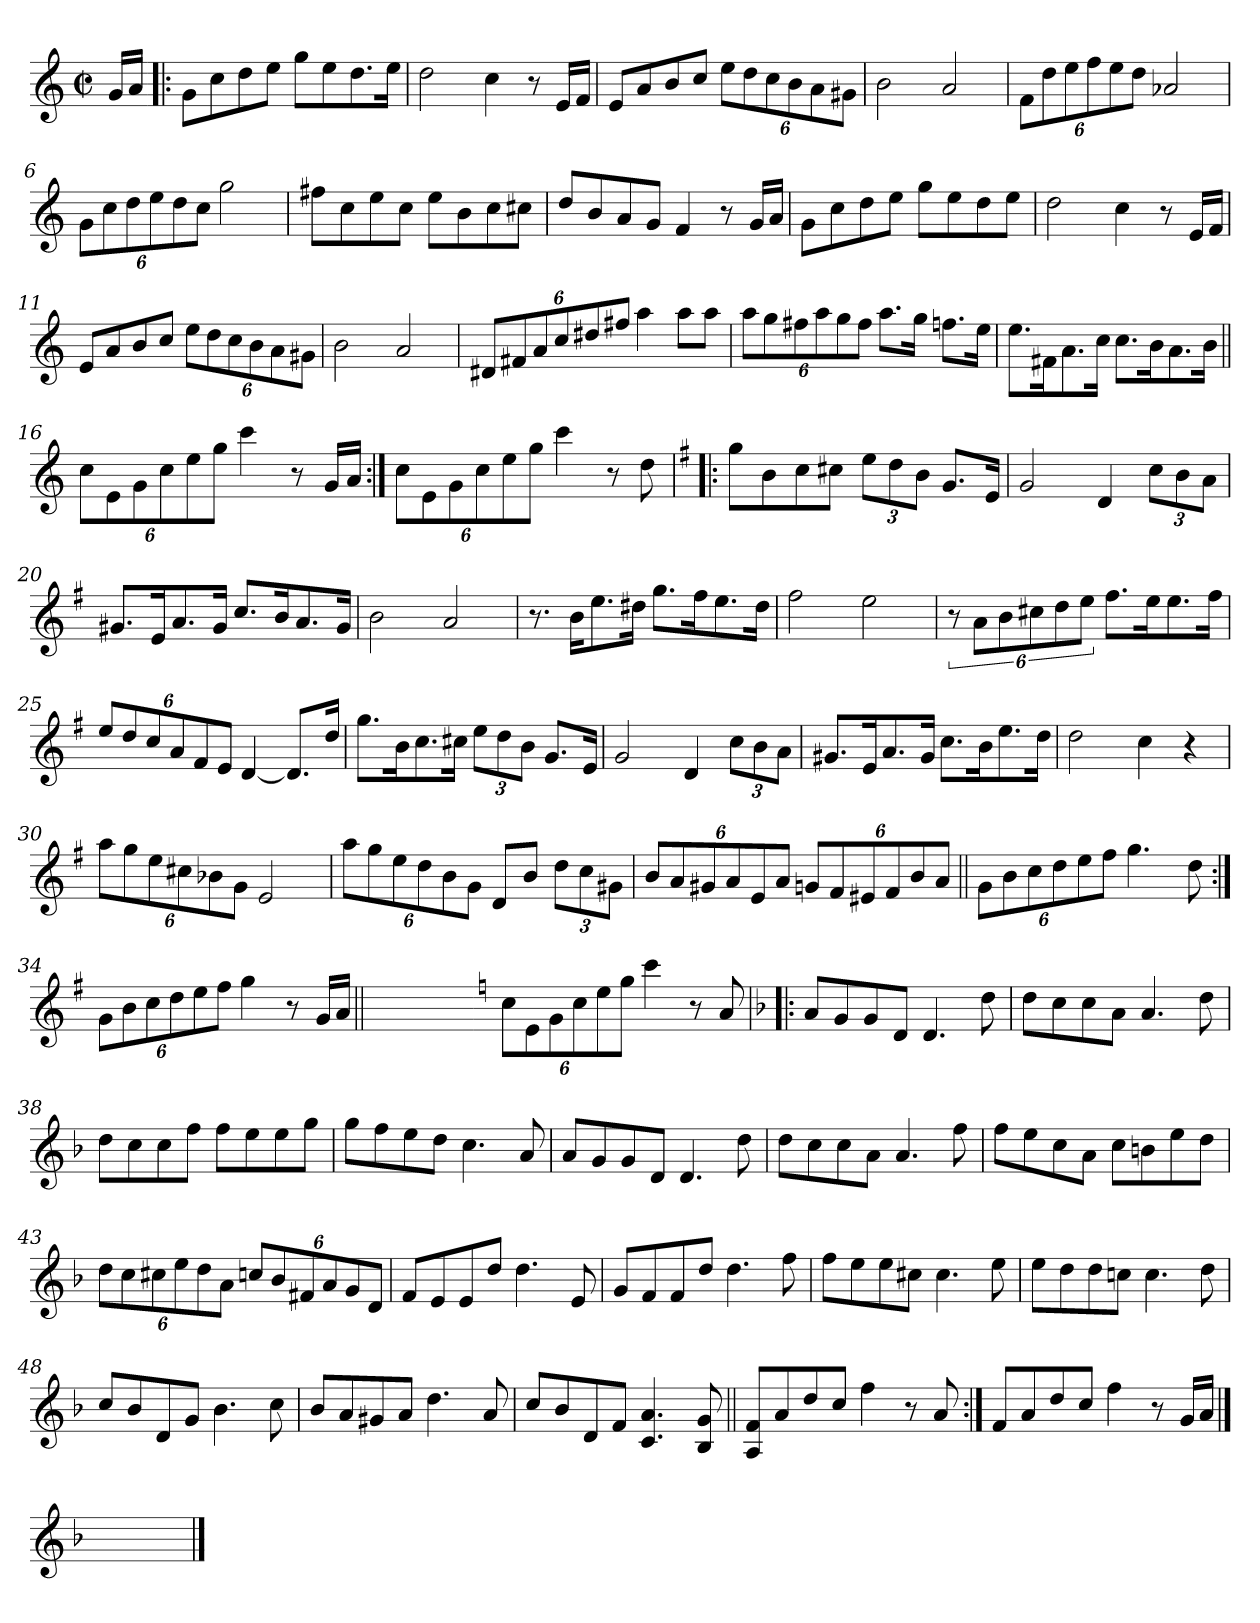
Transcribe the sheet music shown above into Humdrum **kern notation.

**kern
*part1
*staff1
*clefG2
*k[]
*C:
*M2/2
*met(c|)
=
16g/LL
16a/JJ
=1!|:
8g\L
8cc\
8dd\
8ee\J
8gg\L
8ee\
8.dd\
16ee\Jk
=2
2dd\
4cc\
8r
16e/LL
16f/JJ
=3
8e/L
8a/
8b/
8cc/J
12ee\L
12dd\
12cc\
12b\
12a\
12g#X\J
!!LO:LB:g=z
=4
2b\
2a/
=5
12f\L
12dd\
12ee\
12ff\
12ee\
12dd\J
2a-X/
=6
12g\L
12cc\
12dd\
12ee\
12dd\
12cc\J
2gg\
=7
8ff#X\L
8cc\
8ee\
8cc\J
8ee\L
8b\
8cc\
8cc#X\J
!!LO:LB:g=z
=8
8dd/L
8b/
8a/
8g/J
4f/
8r
16g/LL
16a/JJ
=9
8g\L
8cc\
8dd\
8ee\J
8gg\L
8ee\
8dd\
8ee\J
=10
2dd\
4cc\
8r
16e/LL
16f/JJ
=11
8e/L
8a/
8b/
8cc/J
12ee\L
12dd\
12cc\
12b\
12a\
12g#X\J
!!LO:LB:g=z
=12
2b\
2a/
=13
12d#X/L
12f#X/
12a/
12cc/
12dd#X/
12ff#X/J
4aa\
8aa\L
8aa\J
=14
12aa\L
12gg\
12ff#X\
12aa\
12gg\
12ff#\J
8.aa\L
16gg\Jk
8.ffn\L
16ee\Jk
=15
8.ee\L
16f#X\k
8.a\
16cc\Jk
8.cc\L
16b\k
8.a\
16b\Jk
!!LO:LB:g=z
=16||
12cc\L
12e\
12g\
12cc\
12ee\
12gg\J
4ccc\
8r
16g/LL
16a/JJ
=17:|!
12cc\L
12e\
12g\
12cc\
12ee\
12gg\J
4ccc\
8r
8dd\
=18!|:
*k[f#]
*G:
8gg\L
8b\
8cc\
8cc#X\J
12ee\L
12dd\
12b\J
8.g/L
16e/Jk
!!LO:LB:g=z
=19
2g/
4d/
12cc\L
12b\
12a\J
=20
8.g#X/L
16e/k
8.a/
16g#/Jk
8.cc/L
16b/k
8.a/
16g#/Jk
=21
2b\
2a/
=22
8.r
16b\KL
8.ee\
16dd#X\Jk
8.gg\L
16ff#\k
8.ee\
16dd#\Jk
=23
2ff#\
2ee\
!!LO:LB:g=z
=24
12r
12a\L
12b\
12cc#X\
12dd\
12ee\J
8.ff#\L
16ee\k
8.ee\
16ff#\Jk
=25
12ee/L
12dd/
12cc/
12a/
12f#/
12e/J
[4d/
8.d/L]
16dd/Jk
=26
8.gg\L
16b\k
8.cc\
16cc#X\Jk
12ee\L
12dd\
12b\J
8.g/L
16e/Jk
=27
2g/
4d/
12cc\L
12b\
12a\J
!!LO:LB:g=z
=28
8.g#X/L
16e/k
8.a/
16g#/Jk
8.cc\L
16b\k
8.ee\
16dd\Jk
=29
2dd\
4cc\
4r
=30
12aa\L
12gg\
12ee\
12cc#X\
12b-X\
12g\J
2e/
=31
12aa\L
12gg\
12ee\
12dd\
12b\
12g\J
8d/L
8b/J
12dd\L
12cc\
12g#X\J
!!LO:LB:g=z
=32
12b/L
12a/
12g#X/
12a/
12e/
12a/J
12gn/L
12f#/
12e#X/
12f#/
12b/
12a/J
=33||
12g\L
12b\
12cc\
12dd\
12ee\
12ff#\J
4.gg\
8dd\
=34:|!
12g\L
12b\
12cc\
12dd\
12ee\
12ff#\J
4gg\
8r
16g/LL
16a/JJ
=34X1||
*stria0
1ryy
!!LO:PB:g=z
=35-
*stria5
*k[]
*C:
12cc\L
12e\
12g\
12cc\
12ee\
12gg\J
4ccc\
8r
8a/
=36!|:
*k[b-]
*F:
8a/L
8g/
8g/
8d/J
4.d/
8dd\
=37
8dd\L
8cc\
8cc\
8a\J
4.a/
8dd\
=38
8dd\L
8cc\
8cc\
8ff\J
8ff\L
8ee\
8ee\
8gg\J
!!LO:LB:g=z
=39
8gg\L
8ff\
8ee\
8dd\J
4.cc\
8a/
=40
8a/L
8g/
8g/
8d/J
4.d/
8dd\
=41
8dd\L
8cc\
8cc\
8a\J
4.a/
8ff\
=42
8ff\L
8ee\
8cc\
8a\J
8cc\L
8bn\
8ee\
8dd\J
!!LO:LB:g=z
=43
12dd\L
12cc\
12cc#X\
12ee\
12dd\
12a\J
12ccn/L
12b-/
12f#X/
12a/
12g/
12d/J
=44
8f/L
8e/
8e/
8dd/J
4.dd\
8e/
=45
8g/L
8f/
8f/
8dd/J
4.dd\
8ff\
=46
8ff\L
8ee\
8ee\
8cc#X\J
4.cc#\
8ee\
!!LO:LB:g=z
=47
8ee\L
8dd\
8dd\
8ccn\J
4.cc\
8dd\
=48
8cc/L
8b-/
8d/
8g/J
4.b-\
8cc\
=49
8b-/L
8a/
8g#X/
8a/J
4.dd\
8a/
=50
8cc/L
8b-/
8d/
8f/J
4.c/ 4.a/
8B-/ 8g/
!!LO:LB:g=z
=51||
8A/ 8f/L
8a/
8dd/
8cc/J
4ff\
8r
8a/
=52:|!
8f/L
8a/
8dd/
8cc/J
4ff\
8r
16g/LL
16a/JJ
==53
*stria0
1ryy
==
*-
